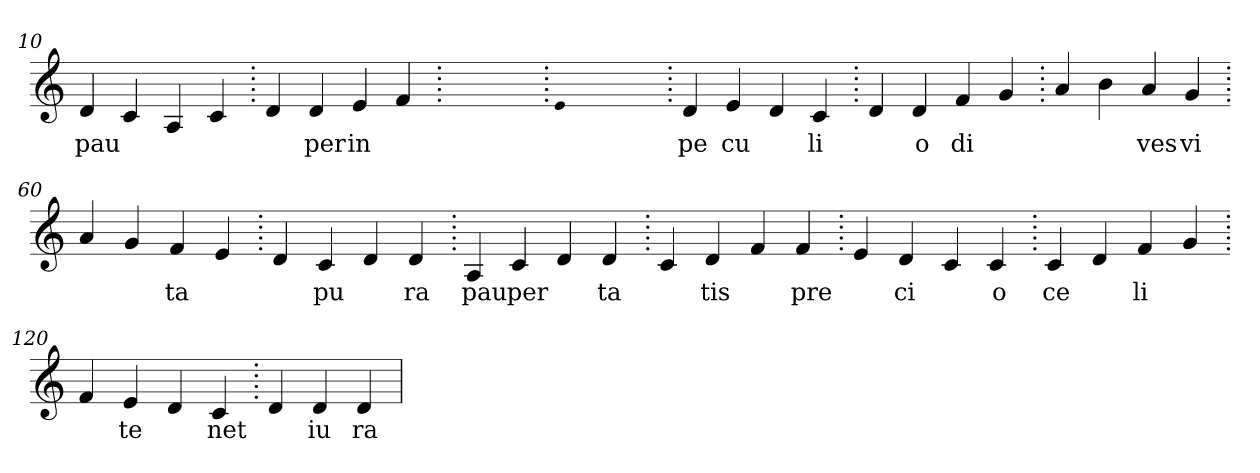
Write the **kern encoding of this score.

**kern	**text
*part1	*part1
*staff1	*staff1
*clefG2	*
=10.	=10.
4d	pau
4c	.
4A	.
4c	.
=20.	=20.
4d	.
4d	per
4e	in
4f	.
=30.	=30.
1ryy	.
=30.	=30.
qqe	.
1ryy	.
=30.	=30.
4d	pe
4e	cu
4d	.
4c	li
=40.	=40.
4d	.
4d	o
4f	di
4g	.
=50.	=50.
4a	.
4b	.
4a	ves
4g	vi
=60.	=60.
4a	.
4g	.
4f	ta
4e	.
=70.	=70.
4d	.
4c	pu
4d	.
4d	ra
=80.	=80.
4A	pau
4c	per
4d	.
4d	ta
=90.	=90.
4c	.
4d	tis
4f	.
4f	pre
=100.	=100.
4e	.
4d	ci
4c	.
4c	o
=110.	=110.
4c	ce
4d	.
4f	li
4g	.
=120.	=120.
4f	.
4e	te
4d	.
4c	net
=130.	=130.
4d	.
4d	iu
4d	ra
=	=
*-	*-
